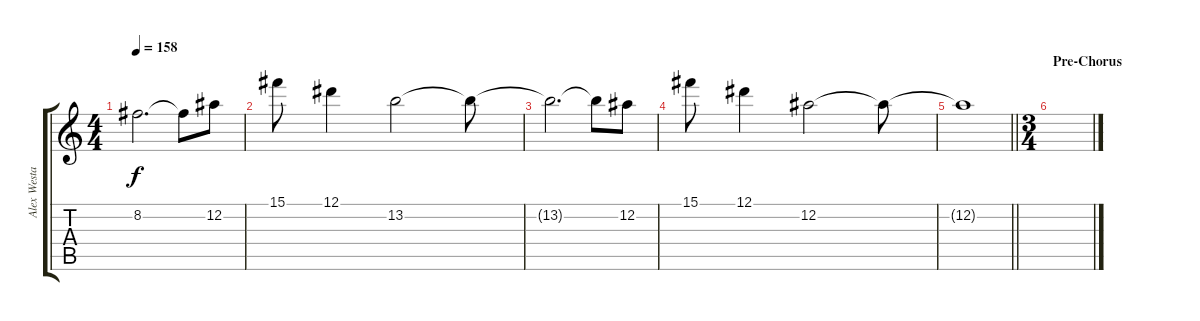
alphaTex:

\track ("Alex Westaway" "Alex Westa") {instrument electricguitarjazz}
\staff {score tabs}
\tuning (Eb4 Bb3 Gb3 Db3 Ab2 Db2) {hide}
\ts (4 4)
\tempo 158
\clef g2
\ks c
8.2{t}.2{d dy f} 8.2{t}.8 12.2.8 |
15.1.8 12.1.4 13.2.2 13.2{t}.8 |
13.2{t}.2{d} 13.2{t}.8 12.2.8 |
15.1.8 12.1.4 12.2.2 12.2{t}.8 |
\barLineRight lightlight
12.2{t}.1 |
\ts (3 4)
\section ("" "Pre-Chorus")
